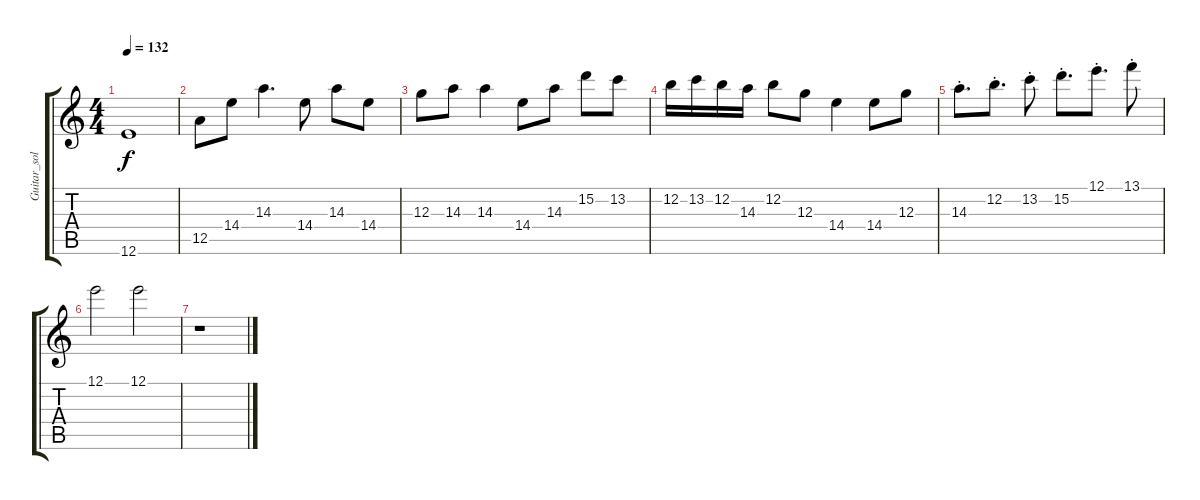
\track ("Guitar_solo" "Guitar_sol") {instrument distortionguitar}
\staff {score tabs}
\tuning (E4 B3 G3 D3 A2 E2) {hide}
\ts (4 4)
\tempo 132
\clef g2
\ks c
12.6.1{dy f} |
12.5.8 14.4.8 14.3.4{d} 14.4.8 14.3.8 14.4.8 |
12.3.8 14.3.8 14.3.4 14.4.8 14.3.8 15.2.8 13.2.8 |
12.2.16 13.2.16 12.2.16 14.3.16 12.2.8 12.3.8 14.4.4 14.4.8 12.3.8 |
14.3{st}.8{d} 12.2{st}.8{d} 13.2{st}.8 15.2{st}.8{d} 12.1{st}.8{d} 13.1{st}.8 |
12.1.2 12.1.2 |
r.1
